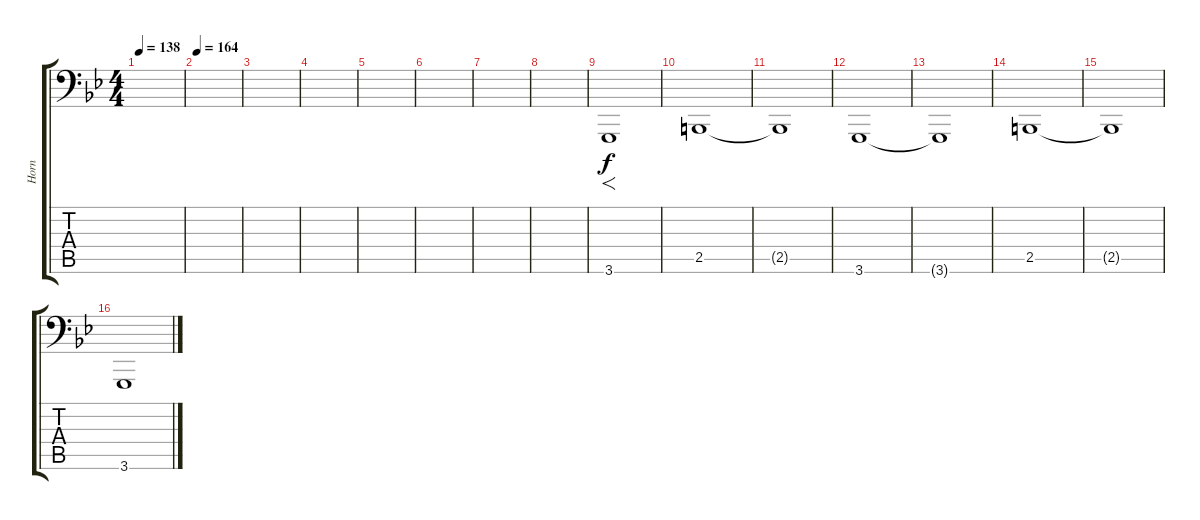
\track ("Horn" "Horn") {instrument frenchhorn}
\staff {score tabs}
\tuning (E3 B2 G2 D2 A1 E1) {hide}
\ts (4 4)
\tempo 138
\clef f4
\ks gminor
|
\tempo 164
|
|
|
|
|
|
|
3.6.1{f} |
2.5.1 |
2.5{t}.1 |
3.6.1 |
3.6{t}.1 |
2.5.1 |
2.5{t}.1 |
3.6.1
